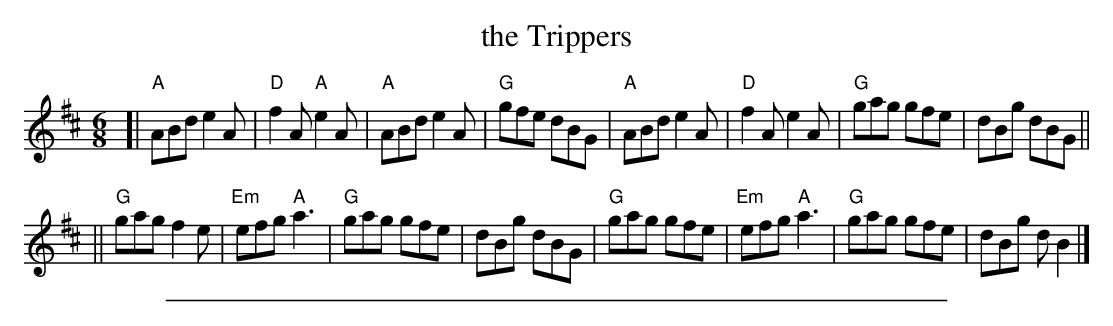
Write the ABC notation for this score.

X:1
T: the Trippers
M: 6/8
L: 1/8
K: Amix
[| "A"ABd e2A | "D"f2A "A"e2A | "A"ABd e2A | "G"gfe dBG \
|  "A"ABd e2A | "D"f2A e2A | "G"gag gfe | dBg dBG ||
|| "G"gag f2e | "Em"efg "A"a3 | "G"gag gfe | dBg dBG \
|  "G"gag gfe | "Em"efg "A"a3 | "G"gag gfe | dBg dB2 |]
